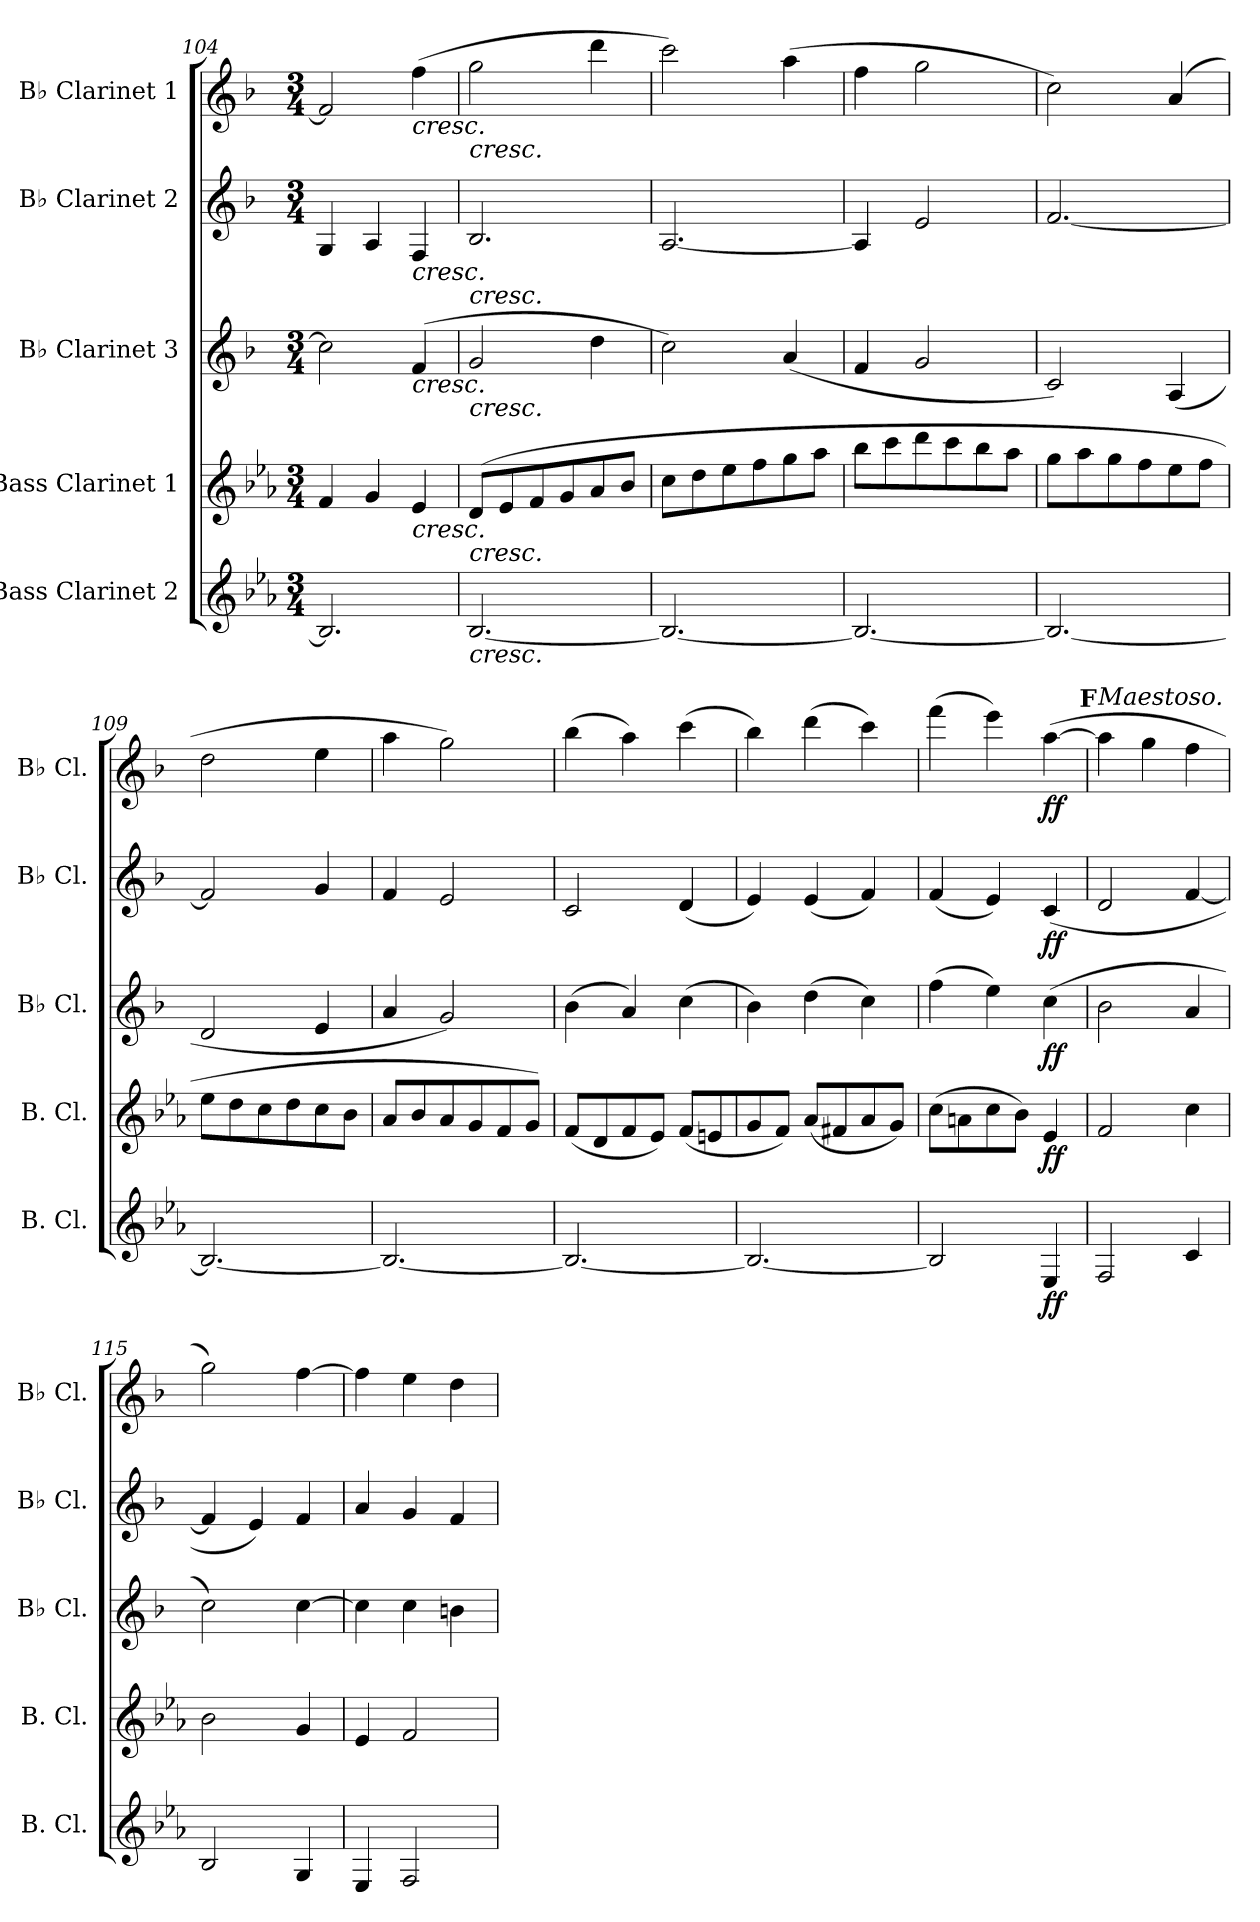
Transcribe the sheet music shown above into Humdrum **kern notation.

**kern	**dynam	**kern	**dynam	**kern	**dynam	**kern	**dynam	**kern	**dynam
*part5	*part5	*part4	*part4	*part3	*part3	*part2	*part2	*part1	*part1
*staff5	*staff5	*staff4	*staff4	*staff3	*staff3	*staff2	*staff2	*staff1	*staff1
*I"Bass Clarinet 2	*	*I"Bass Clarinet 1	*	*I"B♭ Clarinet 3	*	*I"B♭ Clarinet 2	*	*I"B♭ Clarinet 1	*
*I'B. Cl.	*	*I'B. Cl.	*	*I'B♭ Cl.	*	*I'B♭ Cl.	*	*I'B♭ Cl.	*
*clefG2	*	*clefG2	*	*clefG2	*	*clefG2	*	*clefG2	*
*ITrd8c14	*	*ITrd8c14	*	*ITrd1c2	*	*ITrd1c2	*	*ITrd1c2	*
*k[b-e-a-]	*	*k[b-e-a-]	*	*k[b-e-a-]	*	*k[b-e-a-]	*	*k[b-e-a-]	*
*M3/4	*	*M3/4	*	*M3/4	*	*M3/4	*	*M3/4	*
=104	=104	=104	=104	=104	=104	=104	=104	=104	=104
2.BB-/]	.	4F/	.	2b-\]	.	4F/	.	2e-/]	.
.	.	4G/	.	.	.	4G/	.	.	.
!	!	!	!	!	!	!	!	!LO:TX:b:i:t=cresc.	!
!	!	!	!	!	!	!LO:TX:b:i:t=cresc.	!	!	!
!	!	!	!	!LO:TX:b:i:t=cresc.	!	!	!	!	!
!	!	!LO:TX:b:i:t=cresc.	!	!	!	!	!	!	!
.	.	4E-/	.	(>4e-/	.	4E-/	.	(>4ee-\	.
=105	=105	=105	=105	=105	=105	=105	=105	=105	=105
!	!	!	!	!	!	!	!	!LO:TX:b:i:t=cresc.	!
!	!	!	!	!	!	!LO:TX:b:i:t=cresc.	!	!	!
!	!	!	!	!LO:TX:b:i:t=cresc.	!	!	!	!	!
!	!	!LO:TX:b:i:t=cresc.	!	!	!	!	!	!	!
!LO:TX:b:i:t=cresc.	!	!	!	!	!	!	!	!	!
[2.BB-/	.	(>8D/L	.	2f/	.	2.A-/	.	2ff\	.
.	.	8E-/	.	.	.	.	.	.	.
.	.	8F/	.	.	.	.	.	.	.
.	.	8G/	.	.	.	.	.	.	.
.	.	8A-/	.	4cc\	.	.	.	4ccc\	.
.	.	8B-/J	.	.	.	.	.	.	.
=106	=106	=106	=106	=106	=106	=106	=106	=106	=106
2.BB-/_	.	8c\L	.	2b-\)	.	[2.G/	.	2bb-\)	.
.	.	8d\	.	.	.	.	.	.	.
.	.	8e-\	.	.	.	.	.	.	.
.	.	8f\	.	.	.	.	.	.	.
.	.	8g\	.	(>4g/	.	.	.	(>4gg\	.
.	.	8a-\J	.	.	.	.	.	.	.
=107	=107	=107	=107	=107	=107	=107	=107	=107	=107
2.BB-/_	.	8b-\L	.	4e-/	.	4G/]	.	4ee-\	.
.	.	8cc\	.	.	.	.	.	.	.
.	.	8dd\	.	2f/	.	2d/	.	2ff\	.
.	.	8cc\	.	.	.	.	.	.	.
.	.	8b-\	.	.	.	.	.	.	.
.	.	8a-\J	.	.	.	.	.	.	.
!!LO:LB:g=z
=108	=108	=108	=108	=108	=108	=108	=108	=108	=108
2.BB-/_	.	8g\L	.	2B-/)	.	[2.e-/	.	2b-\)	.
.	.	8a-\	.	.	.	.	.	.	.
.	.	8g\	.	.	.	.	.	.	.
.	.	8f\	.	.	.	.	.	.	.
.	.	8e-\	.	(>4G/	.	.	.	(>4g/	.
.	.	8f\J	.	.	.	.	.	.	.
=109	=109	=109	=109	=109	=109	=109	=109	=109	=109
2.BB-/_	.	8e-\L	.	2c/	.	2e-/]	.	2cc\	.
.	.	8d\	.	.	.	.	.	.	.
.	.	8c\	.	.	.	.	.	.	.
.	.	8d\	.	.	.	.	.	.	.
.	.	8c\	.	4d/	.	4f/	.	4dd\	.
.	.	8B-\J	.	.	.	.	.	.	.
=110	=110	=110	=110	=110	=110	=110	=110	=110	=110
2.BB-/_	.	8A-/L	.	4g/	.	4e-/	.	4gg\	.
.	.	8B-/	.	.	.	.	.	.	.
.	.	8A-/	.	2f/)	.	2d/	.	2ff\)	.
.	.	8G/	.	.	.	.	.	.	.
.	.	8F/	.	.	.	.	.	.	.
.	.	8G/J)	.	.	.	.	.	.	.
=111	=111	=111	=111	=111	=111	=111	=111	=111	=111
2.BB-/_	.	(<8F/L	.	(>4a-\	.	2B-/	.	(>4aa-\	.
.	.	8D/	.	.	.	.	.	.	.
.	.	8F/	.	4g/)	.	.	.	4gg\)	.
.	.	8E-/J)	.	.	.	.	.	.	.
.	.	(<8F/L	.	(>4b-\	.	(<4c/	.	(>4bb-\	.
.	.	8En/	.	.	.	.	.	.	.
=112	=112	=112	=112	=112	=112	=112	=112	=112	=112
2.BB-/_	.	8G/	.	4a-\)	.	4d/)	.	4aa-\)	.
.	.	8F/J)	.	.	.	.	.	.	.
.	.	(<8A-/L	.	(>4cc\	.	(<4d/	.	(>4ccc\	.
.	.	8F#X/	.	.	.	.	.	.	.
.	.	8A-/	.	4b-\)	.	4e-/)	.	4bb-\)	.
.	.	8G/J)	.	.	.	.	.	.	.
=113	=113	=113	=113	=113	=113	=113	=113	=113	=113
2BB-/]	.	(>8c\L	.	(>4ee-\	.	(<4e-/	.	(>4eee-\	.
.	.	8An\	.	.	.	.	.	.	.
.	.	8c\	.	4dd\)	.	4d/)	.	4ddd\)	.
.	.	8B-\J)	.	.	.	.	.	.	.
!	!LO:DY:b	!	!LO:DY:b	!	!LO:DY:b	!	!LO:DY:b	!	!LO:DY:b
4EE-/	ff	4E-/	ff	(>4b-\	ff	(>4B-/	ff	(>[4gg\	ff
!!LO:REH:place=s1:a:B:enc=none:fs=14:t=F
=114	=114	=114	=114	=114	=114	=114	=114	=114	=114
!	!	!	!	!	!	!	!	!LO:TX:a:i:t=Maestoso.	!
2FF/	.	2F/	.	2a-\	.	2c/	.	4gg\]	.
.	.	.	.	.	.	.	.	4ff\	.
4C/	.	4c\	.	4g/	.	[4e-/	.	4ee-\	.
!!LO:PB:g=z
=115	=115	=115	=115	=115	=115	=115	=115	=115	=115
2BB-/	.	2B-\	.	2b-\)	.	4e-/]	.	2ff\)	.
.	.	.	.	.	.	4d/)	.	.	.
4GG/	.	4G/	.	[4b-\	.	4e-/	.	[4ee-\	.
=116	=116	=116	=116	=116	=116	=116	=116	=116	=116
4EE-/	.	4E-/	.	4b-\]	.	4g/	.	4ee-\]	.
2FF/	.	2F/	.	4b-\	.	4f/	.	4dd\	.
.	.	.	.	4an\	.	4e-/	.	4cc\	.
=	=	=	=	=	=	=	=	=	=
*-	*-	*-	*-	*-	*-	*-	*-	*-	*-
